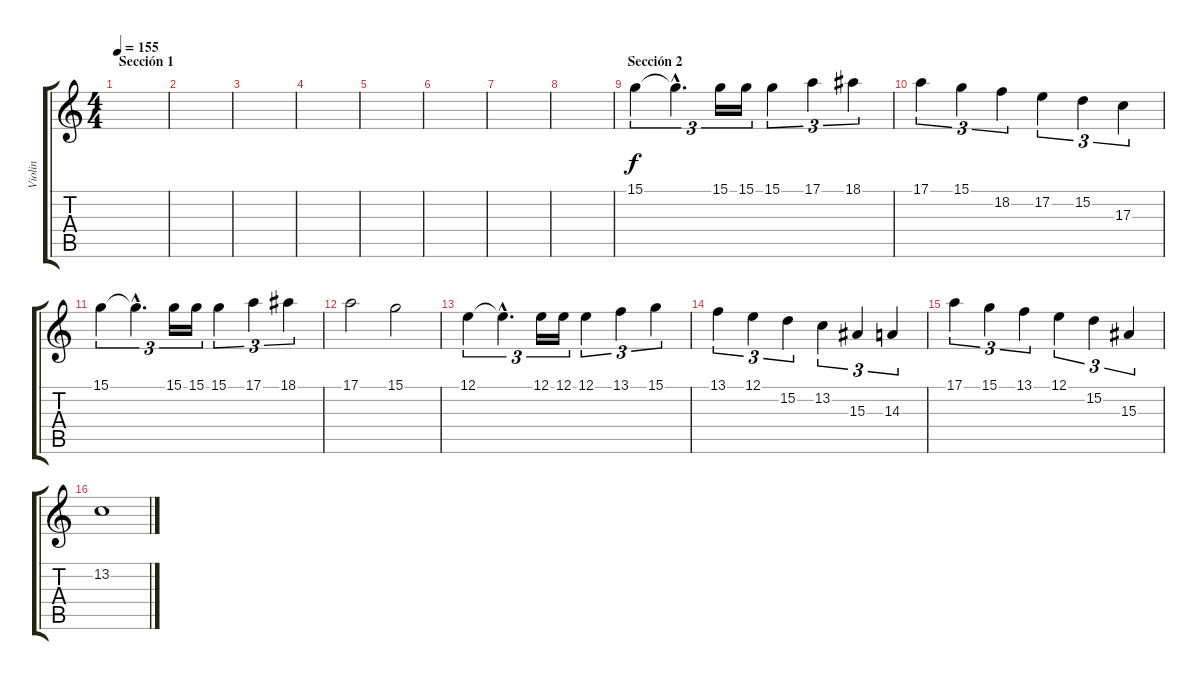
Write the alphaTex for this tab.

\track ("Violin" "Violin") {instrument violin}
\staff {score tabs}
\tuning (E4 B3 G3 D3 A2 E2) {hide}
\ts (4 4)
\section ("" "Sección 1")
\tempo 155
\clef g2
\ks c
|
|
|
|
|
|
|
|
\section ("" "Sección 2")
15.1.4{tu (3 2)} 15.1{hac t}.4{d tu (3 2)} 15.1.16{tu (3 2)} 15.1.16{tu (3 2)} 15.1.4{tu (3 2)} 17.1.4{tu (3 2)} 18.1.4{tu (3 2)} |
17.1.4{tu (3 2)} 15.1.4{tu (3 2)} 18.2.4{tu (3 2)} 17.2.4{tu (3 2)} 15.2.4{tu (3 2)} 17.3.4{tu (3 2)} |
15.1.4{tu (3 2)} 15.1{hac t}.4{d tu (3 2)} 15.1.16{tu (3 2)} 15.1.16{tu (3 2)} 15.1.4{tu (3 2)} 17.1.4{tu (3 2)} 18.1.4{tu (3 2)} |
17.1.2 15.1.2 |
12.1.4{tu (3 2)} 12.1{hac t}.4{d tu (3 2)} 12.1.16{tu (3 2)} 12.1.16{tu (3 2)} 12.1.4{tu (3 2)} 13.1.4{tu (3 2)} 15.1.4{tu (3 2)} |
13.1.4{tu (3 2)} 12.1.4{tu (3 2)} 15.2.4{tu (3 2)} 13.2.4{tu (3 2)} 15.3.4{tu (3 2)} 14.3.4{tu (3 2)} |
17.1.4{tu (3 2)} 15.1.4{tu (3 2)} 13.1.4{tu (3 2)} 12.1.4{tu (3 2)} 15.2.4{tu (3 2)} 15.3.4{tu (3 2)} |
13.2.1
